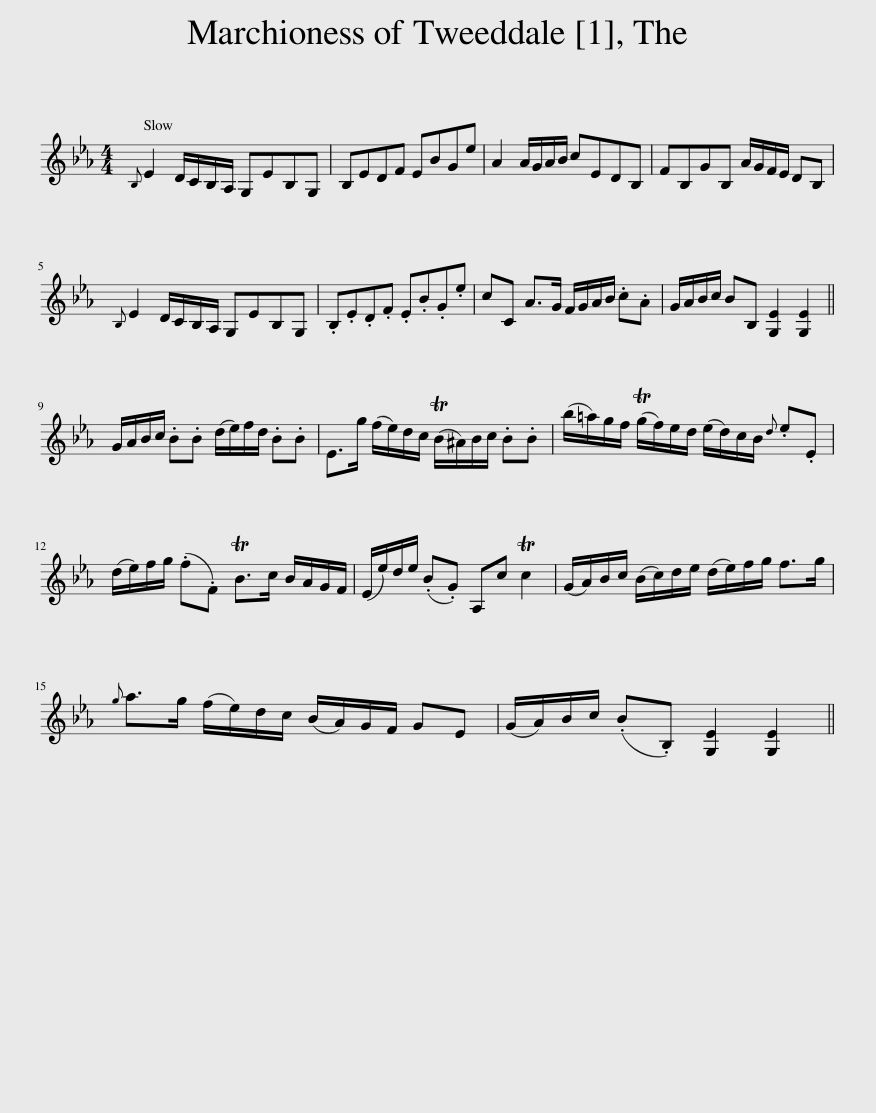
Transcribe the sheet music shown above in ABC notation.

X:1
L:1/8
M:4/4
I:linebreak $
K:Eb
V:1 treble
V:1
{B,} E2 D/C/B,/A,/ G,EB,G, | B,EDF EBGe | A2 A/G/A/B/ cEDB, | FB,GB, A/G/F/E/ DB, |${B,} E2 D/C/B,/A,/ G,EB,G, | %5
 .B,.E.D.F .E.B.G.e | cC A>G F/G/A/B/ .c.A | G/A/B/c/ BB, [G,E]2 [G,E]2 ||$ G/A/B/c/ .B.B (d/e/)f/d/ .B.B | E>g (f/e/)d/c/ (TB/^A/)B/c/ .B.B | %10
 (b/=a/)g/f/ (Tg/f/)e/d/ (e/d/)c/B/{d} .e.E |$ (d/e/)f/g/ (.f.F) TB>c B/A/G/F/ | (E/e/)d/e/ (.B.G) A,c Tc2 | (G/A/)B/c/ (B/c/)d/e/ (d/e/)f/g/ f>g |${g} a>g (f/e/)d/c/ (B/A/)G/F/ GE | %15
 (G/A/)B/c/ (.B.B,) [G,E]2 [G,E]2 || %16
